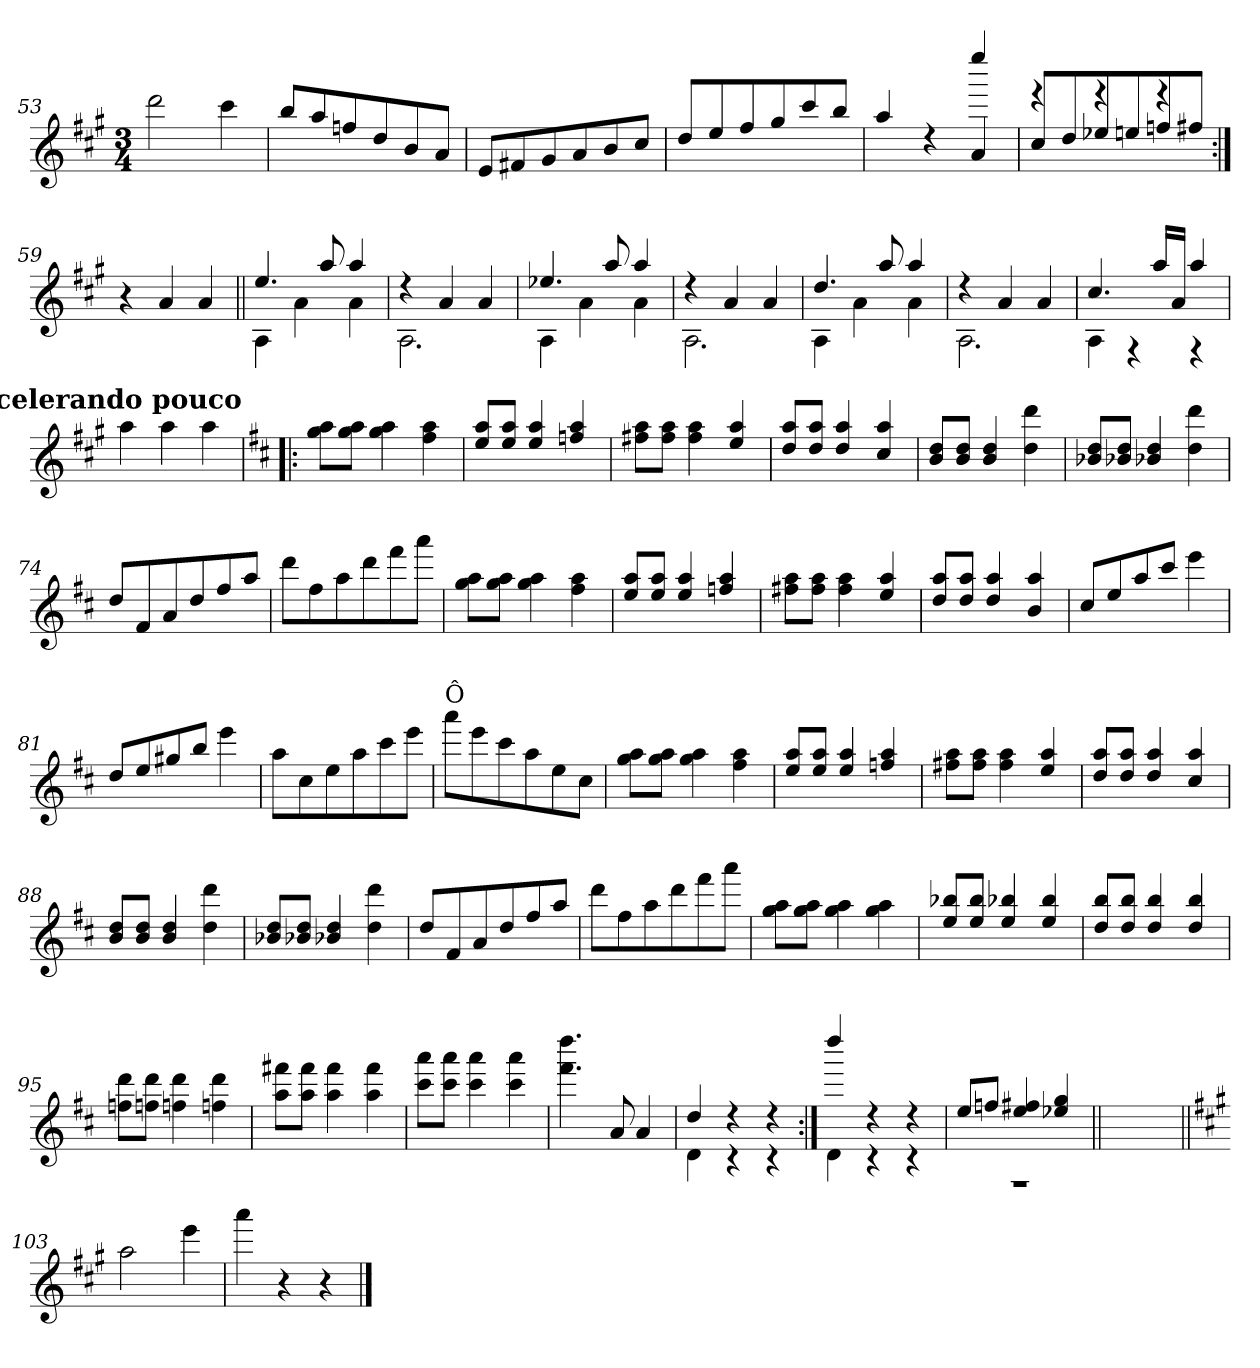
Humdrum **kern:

**kern
*part1
*staff1
*clefG2
*k[f#c#g#]
*A:
*M3/4
=53
2ddd\
4ccc#\
!!LO:PB:g=z
=54
8bb/L
8aa/
8ffn/
8dd/
8b/
8a/J
=55
8e/L
8f#X/
8g#/
8a/
8b/
8cc#/J
=56
8dd/L
8ee/
8ff#/
8gg#/
8ccc#/
8bb/J
=57
*^
4aa/	2ryy
4rdd	.
4a/	4eeee!/
=58	=58
8cc#/L	4rddd
8dd/	.
8ee-X/	4rddd
8een/	.
8ffn/	4rddd
8ff#X/J	.
*v	*v
!!LO:LB:g=z
=59:|!
4r
4a/
4a/
=60||
*^
4.ee/	4A\
.	4a\
8aa/	.
4aa/	4a\
=61	=61
4rcc	2.A\
4a/	.
4a/	.
=62	=62
4.ee-X/	4A\
.	4a\
8aa/	.
4aa/	4a\
=63	=63
4rcc	2.A\
4a/	.
4a/	.
=64	=64
4.dd/	4A\
.	4a\
8aa/	.
4aa/	4a\
!!LO:LB:g=z	!!
=65	=65
4rcc	2.A\
4a/	.
4a/	.
=66	=66
4.cc#/	4A\
.	4rE
16aa/LL	.
16a/JJ	.
4aa/	4rE
*v	*v
!!LO:REH:place=s1:a:Bi:enc=none:t=Lento e acelerando pouco
=67
4aa\
4aa\
4aa\
=68!|:
*k[f#c#]
*D:
8gg\ 8aa\L
8gg\ 8aa\J
4gg\ 4aa\
4ff#\ 4aa\
=69
8ee/ 8aa/L
8ee/ 8aa/J
4ee/ 4aa/
4ffn/ 4aa/
=70
8ff#X\ 8aa\L
8ff#\ 8aa\J
4ff#\ 4aa\
4ee/ 4aa/
!!LO:LB:g=z
=71
8dd/ 8aa/L
8dd/ 8aa/J
4dd/ 4aa/
4cc#/ 4aa/
=72
8b/ 8dd/L
8b/ 8dd/J
4b/ 4dd/
4dd\ 4ddd\
=73
8b-X/ 8dd/L
8b-X/ 8dd/J
4b-X/ 4dd/
4dd\ 4ddd\
=74
8dd/L
8f#/
8a/
8dd/
8ff#/
8aa/J
=75
8ddd\L
8ff#\
8aa\
8ddd\
8fff#\
8aaa\J
=76
8gg\ 8aa\L
8gg\ 8aa\J
4gg\ 4aa\
4ff#\ 4aa\
!!LO:LB:g=z
=77
8ee/ 8aa/L
8ee/ 8aa/J
4ee/ 4aa/
4ffn/ 4aa/
=78
8ff#X\ 8aa\L
8ff#\ 8aa\J
4ff#\ 4aa\
4ee/ 4aa/
=79
8dd/ 8aa/L
8dd/ 8aa/J
4dd/ 4aa/
4b/ 4aa/
=80
8cc#/L
8ee/
8aa/
8ccc#/J
4eee\
=81
8dd/L
8ee/
8gg#X/
8bb/J
4eee\
=82
8aa\L
8cc#\
8ee\
8aa\
8ccc#\
8eee\J
!!LO:LB:g=z
=83
!LO:TX:a:t=Ô
8aaa\L
8eee\
8ccc#\
8aa\
8ee\
8cc#\J
=84
8gg\ 8aa\L
8gg\ 8aa\J
4gg\ 4aa\
4ff#\ 4aa\
=85
8ee/ 8aa/L
8ee/ 8aa/J
4ee/ 4aa/
4ffn/ 4aa/
=86
8ff#X\ 8aa\L
8ff#\ 8aa\J
4ff#\ 4aa\
4ee/ 4aa/
=87
8dd/ 8aa/L
8dd/ 8aa/J
4dd/ 4aa/
4cc#/ 4aa/
=88
8b/ 8dd/L
8b/ 8dd/J
4b/ 4dd/
4dd\ 4ddd\
!!LO:LB:g=z
=89
8b-X/ 8dd/L
8b-X/ 8dd/J
4b-X/ 4dd/
4dd\ 4ddd\
=90
8dd/L
8f#/
8a/
8dd/
8ff#/
8aa/J
=91
8ddd\L
8ff#\
8aa\
8ddd\
8fff#\
8aaa\J
=92
8gg\ 8aa\L
8gg\ 8aa\J
4gg\ 4aa\
4gg\ 4aa\
=93
8ee/ 8bb-X/L
8ee/ 8bb-/J
4ee/ 4bb-X/
4ee/ 4bb-/
!!LO:LB:g=z
=94
8dd/ 8bb/L
8dd/ 8bb/J
4dd/ 4bb/
4dd/ 4bb/
=95
8ffn\ 8ddd\L
8ffn\ 8ddd\J
4ffn\ 4ddd\
4ffn\ 4ddd\
=96
8aa\ 8fff#X\L
8aa\ 8fff#\J
4aa\ 4fff#\
4aa\ 4fff#\
=97
8ccc#\ 8aaa\L
8ccc#\ 8aaa\J
4ccc#\ 4aaa\
4ccc#\ 4aaa\
=98
4.fff#\ 4.dddd\
8a/
4a/
=99
*^
4dd/	4d\
4rdd	4rc
4rdd	4rc
!!LO:LB:g=z	!!
=100:|!	=100:|!
4dddd/	4d\
4rdd	4rc
4rdd	4rc
=101	=101
8ee/L	2.rG
8ffn/J	.
4ee/ 4ff#X/	.
4ee-X/ 4gg/	.
*v	*v
=102||
2.ryy
=103||
*k[f#c#g#]
*A:
2aa\
4eee\
=104
4aaa\
4r
4r
==
*-
